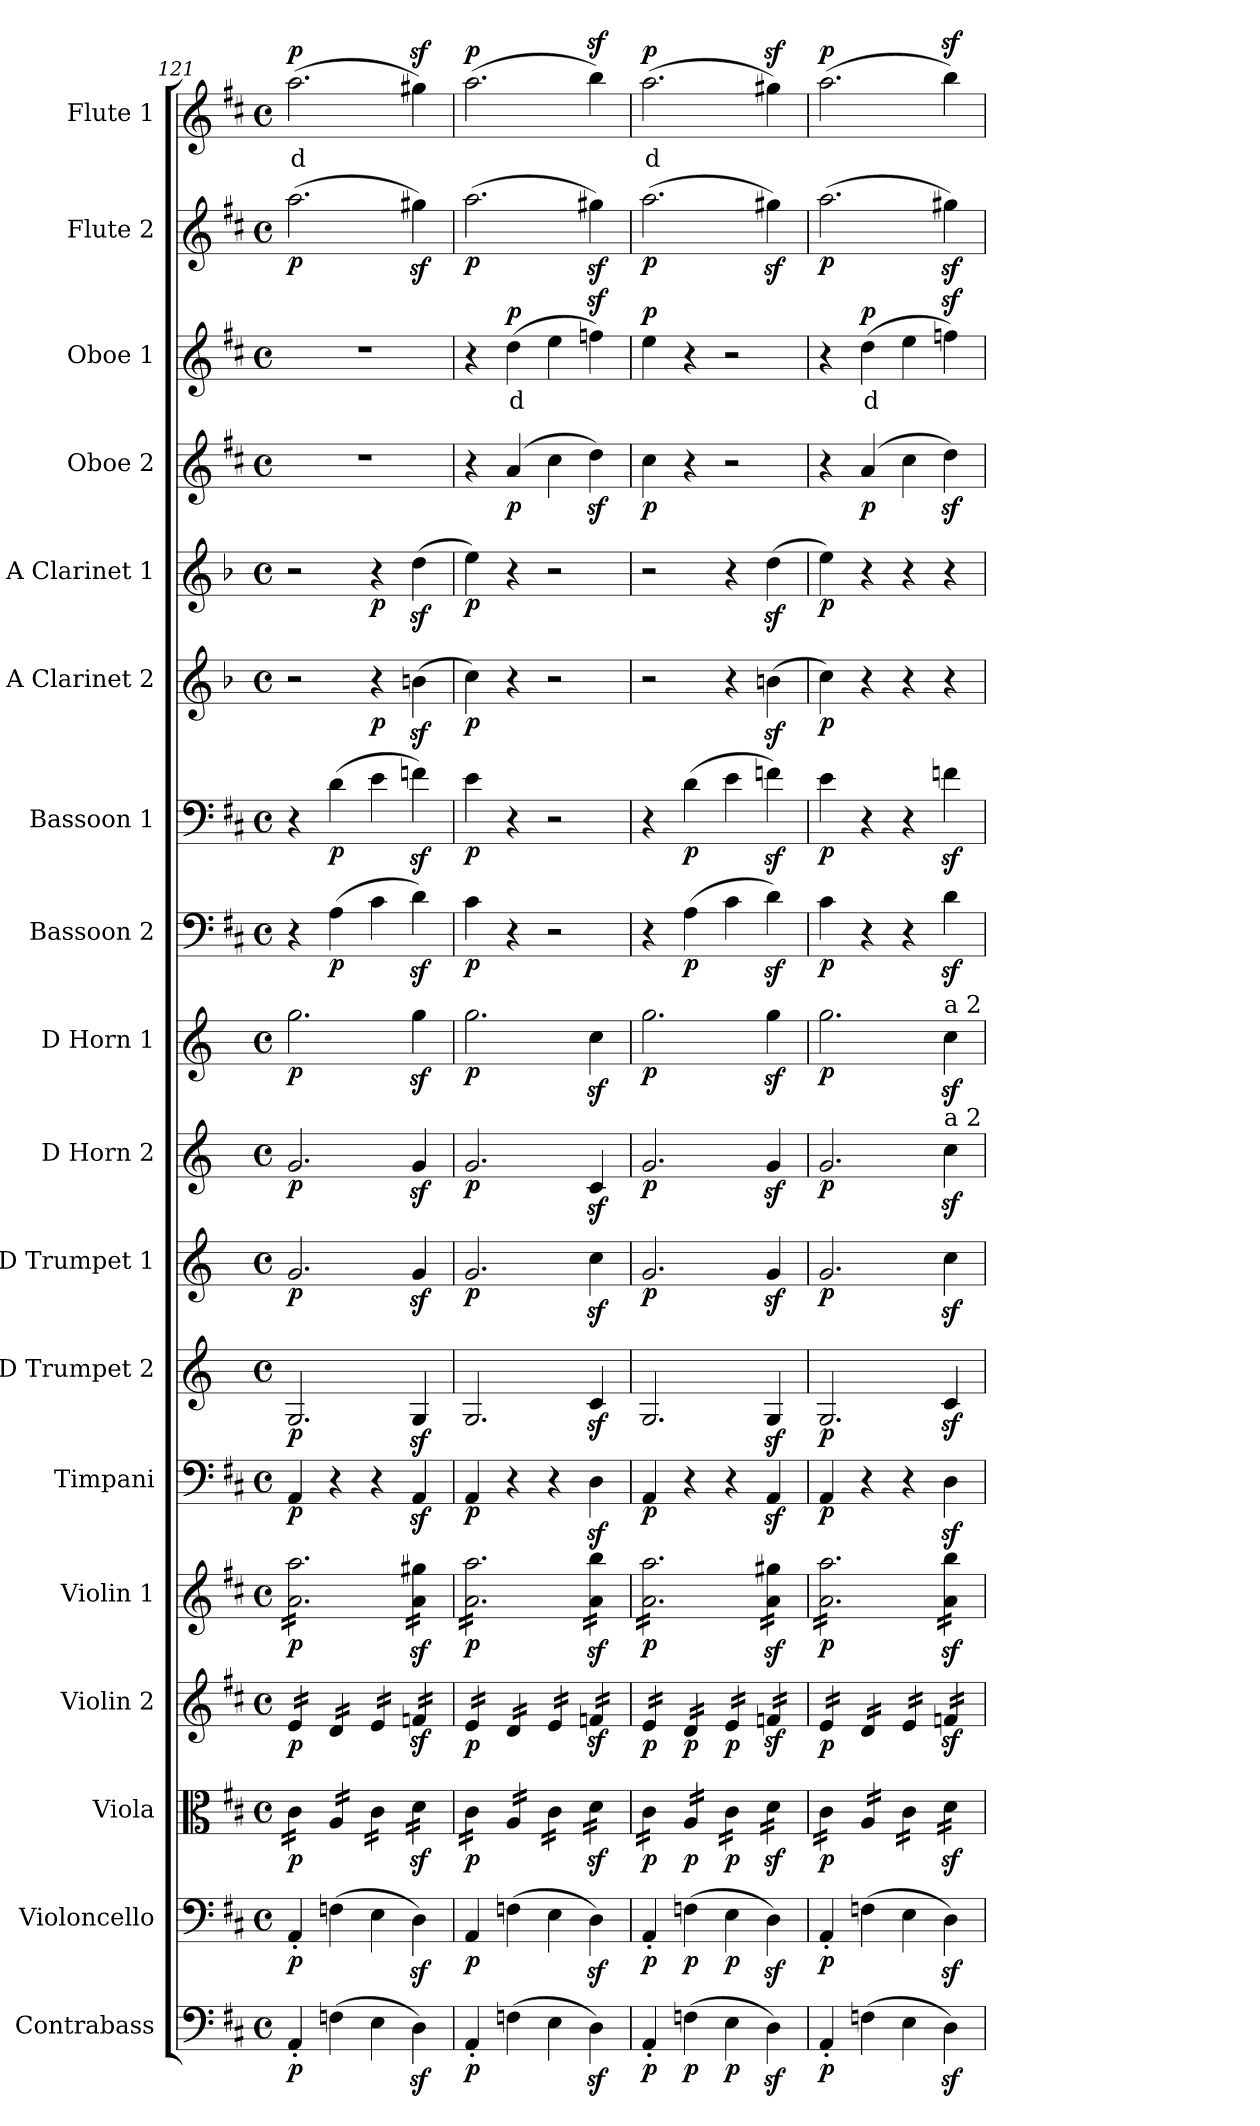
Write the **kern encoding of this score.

**kern	**dynam	**kern	**dynam	**kern	**dynam	**kern	**dynam	**kern	**dynam	**kern	**dynam	**kern	**dynam	**kern	**dynam	**kern	**dynam	**kern	**dynam	**kern	**dynam	**kern	**dynam	**kern	**dynam	**kern	**dynam	**kern	**dynam	**kern	**text	**dynam	**kern	**dynam	**kern	**text	**dynam
*part18	*part18	*part17	*part17	*part16	*part16	*part15	*part15	*part14	*part14	*part13	*part13	*part12	*part12	*part11	*part11	*part10	*part10	*part9	*part9	*part8	*part8	*part7	*part7	*part6	*part6	*part5	*part5	*part4	*part4	*part3	*part3	*part3	*part2	*part2	*part1	*part1	*part1
*staff18	*staff18	*staff17	*staff17	*staff16	*staff16	*staff15	*staff15	*staff14	*staff14	*staff13	*staff13	*staff12	*staff12	*staff11	*staff11	*staff10	*staff10	*staff9	*staff9	*staff8	*staff8	*staff7	*staff7	*staff6	*staff6	*staff5	*staff5	*staff4	*staff4	*staff3	*staff3	*staff3	*staff2	*staff2	*staff1	*staff1	*staff1
*I"Contrabass	*	*I"Violoncello	*	*I"Viola	*	*I"Violin 2	*	*I"Violin 1	*	*I"Timpani	*	*I"D Trumpet 2	*	*I"D Trumpet 1	*	*I"D Horn 2	*	*I"D Horn 1	*	*I"Bassoon 2	*	*I"Bassoon 1	*	*I"A Clarinet 2	*	*I"A Clarinet 1	*	*I"Oboe 2	*	*I"Oboe 1	*	*	*I"Flute 2	*	*I"Flute 1	*	*
*I'Cb	*	*I'Vc	*	*I'Vla	*	*I'Vln 2	*	*I'Vln 1	*	*I'Timp	*	*I'Tpt 2	*	*I'Tpt 1	*	*I'Hn 2	*	*I'Hn 1	*	*I'Bsn 2	*	*I'Bsn 1	*	*I'Cl 2	*	*I'Cl 1	*	*I'Ob 2	*	*I'Ob 1	*	*	*I'Fl 2	*	*I'Fl 1	*	*
*clefF4	*	*clefF4	*	*clefC3	*	*clefG2	*	*clefG2	*	*clefF4	*	*clefG2	*	*clefG2	*	*clefG2	*	*clefG2	*	*clefF4	*	*clefF4	*	*clefG2	*	*clefG2	*	*clefG2	*	*clefG2	*	*	*clefG2	*	*clefG2	*	*
*ITrd7c12	*	*	*	*	*	*	*	*	*	*	*	*ITrd-1c-2	*	*ITrd-1c-2	*	*ITrd6c10	*	*ITrd6c10	*	*	*	*	*	*ITrd2c3	*	*ITrd2c3	*	*	*	*	*	*	*	*	*	*	*
*k[f#c#]	*	*k[f#c#]	*	*k[f#c#]	*	*k[f#c#]	*	*k[f#c#]	*	*k[f#c#]	*	*k[f#c#]	*	*k[f#c#]	*	*k[f#c#]	*	*k[f#c#]	*	*k[f#c#]	*	*k[f#c#]	*	*k[f#c#]	*	*k[f#c#]	*	*k[f#c#]	*	*k[f#c#]	*	*	*k[f#c#]	*	*k[f#c#]	*	*
*M4/4	*	*M4/4	*	*M4/4	*	*M4/4	*	*M4/4	*	*M4/4	*	*M4/4	*	*M4/4	*	*M4/4	*	*M4/4	*	*M4/4	*	*M4/4	*	*M4/4	*	*M4/4	*	*M4/4	*	*M4/4	*	*	*M4/4	*	*M4/4	*	*
*met(c)	*	*met(c)	*	*met(c)	*	*met(c)	*	*met(c)	*	*met(c)	*	*met(c)	*	*met(c)	*	*met(c)	*	*met(c)	*	*met(c)	*	*met(c)	*	*met(c)	*	*met(c)	*	*met(c)	*	*met(c)	*	*	*met(c)	*	*met(c)	*	*
=121	=121	=121	=121	=121	=121	=121	=121	=121	=121	=121	=121	=121	=121	=121	=121	=121	=121	=121	=121	=121	=121	=121	=121	=121	=121	=121	=121	=121	=121	=121	=121	=121	=121	=121	=121	=121	=121
!	!LO:DY:b	!	!LO:DY:b	!	!LO:DY:b	!	!LO:DY:b	!	!LO:DY:b	!	!LO:DY:b	!	!LO:DY:b	!	!LO:DY:b	!	!LO:DY:b	!	!LO:DY:b	!	!	!	!	!	!	!	!	!	!	!	!	!	!	!LO:DY:b	!	!LO:LY:b:color=#FF0000	!LO:DY:b
*	*	*	*	*tremolo	*	*	*	*	*	*	*	*	*	*	*	*	*	*	*	*	*	*	*	*	*	*	*	*	*	*	*	*	*	*	*	*	*
*	*	*	*	*	*	*tremolo	*	*	*	*	*	*	*	*	*	*	*	*	*	*	*	*	*	*	*	*	*	*	*	*	*	*	*	*	*	*	*
*	*	*	*	*	*	*	*	*tremolo	*	*	*	*	*	*	*	*	*	*	*	*	*	*	*	*	*	*	*	*	*	*	*	*	*	*	*	*	*
4AAA'/	p	4AA'/	p	16c#\LL	p	16e/LL	p	16a\ 16aa\LL	p	4AA/	p	2.A/	p	2.a/	p	2.A/	p	2.a\	p	4r	.	4r	.	2r	.	2r	.	1r	.	1r	.	.	(2.aa\	p	(2.aa\	d	p
.	.	.	.	16c#\	.	16e/	.	16a\ 16aa\	.	.	.	.	.	.	.	.	.	.	.	.	.	.	.	.	.	.	.	.	.	.	.	.	.	.	.	.	.
.	.	.	.	16c#\	.	16e/	.	16a\ 16aa\	.	.	.	.	.	.	.	.	.	.	.	.	.	.	.	.	.	.	.	.	.	.	.	.	.	.	.	.	.
.	.	.	.	16c#\JJ	.	16e/JJ	.	16a\ 16aa\	.	.	.	.	.	.	.	.	.	.	.	.	.	.	.	.	.	.	.	.	.	.	.	.	.	.	.	.	.
!	!	!	!	!	!	!	!	!	!	!	!	!	!	!	!	!	!	!	!	!	!LO:DY:b	!	!LO:DY:b	!	!	!	!	!	!	!	!	!	!	!	!	!	!
(4FFn\	.	(4Fn\	.	16A/LL	.	16d/LL	.	16a\ 16aa\	.	4r	.	.	.	.	.	.	.	.	.	(4A\	p	(4d\	p	.	.	.	.	.	.	.	.	.	.	.	.	.	.
.	.	.	.	16A/	.	16d/	.	16a\ 16aa\	.	.	.	.	.	.	.	.	.	.	.	.	.	.	.	.	.	.	.	.	.	.	.	.	.	.	.	.	.
.	.	.	.	16A/	.	16d/	.	16a\ 16aa\	.	.	.	.	.	.	.	.	.	.	.	.	.	.	.	.	.	.	.	.	.	.	.	.	.	.	.	.	.
.	.	.	.	16A/JJ	.	16d/JJ	.	16a\ 16aa\	.	.	.	.	.	.	.	.	.	.	.	.	.	.	.	.	.	.	.	.	.	.	.	.	.	.	.	.	.
!	!	!	!	!	!	!	!	!	!	!	!	!	!	!	!	!	!	!	!	!	!	!	!	!	!LO:DY:b	!	!LO:DY:b	!	!	!	!	!	!	!	!	!	!
4EE\	.	4E\	.	16c#\LL	.	16e/LL	.	16a\ 16aa\	.	4r	.	.	.	.	.	.	.	.	.	4c#\	.	4e\	.	4r	p	4r	p	.	.	.	.	.	.	.	.	.	.
.	.	.	.	16c#\	.	16e/	.	16a\ 16aa\	.	.	.	.	.	.	.	.	.	.	.	.	.	.	.	.	.	.	.	.	.	.	.	.	.	.	.	.	.
.	.	.	.	16c#\	.	16e/	.	16a\ 16aa\	.	.	.	.	.	.	.	.	.	.	.	.	.	.	.	.	.	.	.	.	.	.	.	.	.	.	.	.	.
.	.	.	.	16c#\JJ	.	16e/JJ	.	16a\ 16aa\JJ	.	.	.	.	.	.	.	.	.	.	.	.	.	.	.	.	.	.	.	.	.	.	.	.	.	.	.	.	.
4DDz<\)	.	4Dz<\)	.	16dz<\LL	.	16fnz</LL	.	16a\z< 16gg#X\z<LL	.	4AAz</	.	4Az</	.	4az</	.	4Az</	.	4az<\	.	4dz<\)	.	4fnz<\)	.	(4g#Xz<\	.	(4bz<\	.	.	.	.	.	.	4gg#Xz<\)	.	4gg#Xz<\)	.	.
.	.	.	.	16dz<\	.	16fnz</	.	16a\z< 16gg#X\z<	.	.	.	.	.	.	.	.	.	.	.	.	.	.	.	.	.	.	.	.	.	.	.	.	.	.	.	.	.
.	.	.	.	16dz<\	.	16fnz</	.	16a\z< 16gg#X\z<	.	.	.	.	.	.	.	.	.	.	.	.	.	.	.	.	.	.	.	.	.	.	.	.	.	.	.	.	.
.	.	.	.	16dz<\JJ	.	16fnz</JJ	.	16a\z< 16gg#X\z<JJ	.	.	.	.	.	.	.	.	.	.	.	.	.	.	.	.	.	.	.	.	.	.	.	.	.	.	.	.	.
=122	=122	=122	=122	=122	=122	=122	=122	=122	=122	=122	=122	=122	=122	=122	=122	=122	=122	=122	=122	=122	=122	=122	=122	=122	=122	=122	=122	=122	=122	=122	=122	=122	=122	=122	=122	=122	=122
!	!LO:DY:b	!	!LO:DY:b	!	!LO:DY:b	!	!LO:DY:b	!	!LO:DY:b	!	!LO:DY:b	!	!	!	!LO:DY:b	!	!LO:DY:b	!	!LO:DY:b	!	!LO:DY:b	!	!LO:DY:b	!	!LO:DY:b	!	!LO:DY:b	!	!	!	!	!	!	!LO:DY:b	!	!	!LO:DY:b
4AAA'/	p	4AA/	p	16c#\LL	p	16e/LL	p	16a\ 16aa\LL	p	4AA/	p	2.A/	.	2.a/	p	2.A/	p	2.a\	p	4c#\	p	4e\	p	4a\)	p	4cc#\)	p	4r	.	4r	.	.	(2.aa\	p	(2.aa\	.	p
.	.	.	.	16c#\	.	16e/	.	16a\ 16aa\	.	.	.	.	.	.	.	.	.	.	.	.	.	.	.	.	.	.	.	.	.	.	.	.	.	.	.	.	.
.	.	.	.	16c#\	.	16e/	.	16a\ 16aa\	.	.	.	.	.	.	.	.	.	.	.	.	.	.	.	.	.	.	.	.	.	.	.	.	.	.	.	.	.
.	.	.	.	16c#\JJ	.	16e/JJ	.	16a\ 16aa\	.	.	.	.	.	.	.	.	.	.	.	.	.	.	.	.	.	.	.	.	.	.	.	.	.	.	.	.	.
!	!	!	!	!	!	!	!	!	!	!	!	!	!	!	!	!	!	!	!	!	!	!	!	!	!	!	!	!	!LO:DY:b	!	!LO:LY:b:color=#FF0000	!LO:DY:b	!	!	!	!	!
(4FFn\	.	(4Fn\	.	16A/LL	.	16d/LL	.	16a\ 16aa\	.	4r	.	.	.	.	.	.	.	.	.	4r	.	4r	.	4r	.	4r	.	(4a/	p	(4dd\	d	p	.	.	.	.	.
.	.	.	.	16A/	.	16d/	.	16a\ 16aa\	.	.	.	.	.	.	.	.	.	.	.	.	.	.	.	.	.	.	.	.	.	.	.	.	.	.	.	.	.
.	.	.	.	16A/	.	16d/	.	16a\ 16aa\	.	.	.	.	.	.	.	.	.	.	.	.	.	.	.	.	.	.	.	.	.	.	.	.	.	.	.	.	.
.	.	.	.	16A/JJ	.	16d/JJ	.	16a\ 16aa\	.	.	.	.	.	.	.	.	.	.	.	.	.	.	.	.	.	.	.	.	.	.	.	.	.	.	.	.	.
4EE\	.	4E\	.	16c#\LL	.	16e/LL	.	16a\ 16aa\	.	4r	.	.	.	.	.	.	.	.	.	2r	.	2r	.	2r	.	2r	.	4cc#\	.	4ee\	.	.	.	.	.	.	.
.	.	.	.	16c#\	.	16e/	.	16a\ 16aa\	.	.	.	.	.	.	.	.	.	.	.	.	.	.	.	.	.	.	.	.	.	.	.	.	.	.	.	.	.
.	.	.	.	16c#\	.	16e/	.	16a\ 16aa\	.	.	.	.	.	.	.	.	.	.	.	.	.	.	.	.	.	.	.	.	.	.	.	.	.	.	.	.	.
.	.	.	.	16c#\JJ	.	16e/JJ	.	16a\ 16aa\JJ	.	.	.	.	.	.	.	.	.	.	.	.	.	.	.	.	.	.	.	.	.	.	.	.	.	.	.	.	.
4DDz<\)	.	4Dz<\)	.	16dz<\LL	.	16fnz</LL	.	16a\z< 16bb\z<LL	.	4Dz<\	.	4dz</	.	4ddz<\	.	4Dz</	.	4dz<\	.	.	.	.	.	.	.	.	.	4ddz<\)	.	4ffnz<\)	.	.	4gg#Xz<\)	.	4bbz<\)	.	.
.	.	.	.	16dz<\	.	16fnz</	.	16a\z< 16bb\z<	.	.	.	.	.	.	.	.	.	.	.	.	.	.	.	.	.	.	.	.	.	.	.	.	.	.	.	.	.
.	.	.	.	16dz<\	.	16fnz</	.	16a\z< 16bb\z<	.	.	.	.	.	.	.	.	.	.	.	.	.	.	.	.	.	.	.	.	.	.	.	.	.	.	.	.	.
.	.	.	.	16dz<\JJ	.	16fnz</JJ	.	16a\z< 16bb\z<JJ	.	.	.	.	.	.	.	.	.	.	.	.	.	.	.	.	.	.	.	.	.	.	.	.	.	.	.	.	.
=123	=123	=123	=123	=123	=123	=123	=123	=123	=123	=123	=123	=123	=123	=123	=123	=123	=123	=123	=123	=123	=123	=123	=123	=123	=123	=123	=123	=123	=123	=123	=123	=123	=123	=123	=123	=123	=123
!	!LO:DY:b	!	!LO:DY:b	!	!LO:DY:b	!	!LO:DY:b	!	!LO:DY:b	!	!LO:DY:b	!	!	!	!LO:DY:b	!	!LO:DY:b	!	!LO:DY:b	!	!	!	!	!	!	!	!	!	!LO:DY:b	!	!	!LO:DY:b	!	!LO:DY:b	!	!LO:LY:b:color=#FF0000	!LO:DY:b
4AAA'/	p	4AA'/	p	16c#\LL	p	16e/LL	p	16a\ 16aa\LL	p	4AA/	p	2.A/	.	2.a/	p	2.A/	p	2.a\	p	4r	.	4r	.	2r	.	2r	.	4cc#\	p	4ee\	.	p	(2.aa\	p	(2.aa\	d	p
.	.	.	.	16c#\	.	16e/	.	16a\ 16aa\	.	.	.	.	.	.	.	.	.	.	.	.	.	.	.	.	.	.	.	.	.	.	.	.	.	.	.	.	.
.	.	.	.	16c#\	.	16e/	.	16a\ 16aa\	.	.	.	.	.	.	.	.	.	.	.	.	.	.	.	.	.	.	.	.	.	.	.	.	.	.	.	.	.
.	.	.	.	16c#\JJ	.	16e/JJ	.	16a\ 16aa\	.	.	.	.	.	.	.	.	.	.	.	.	.	.	.	.	.	.	.	.	.	.	.	.	.	.	.	.	.
!	!LO:DY:b	!	!LO:DY:b	!	!LO:DY:b	!	!LO:DY:b	!	!	!	!	!	!	!	!	!	!	!	!	!	!LO:DY:b	!	!LO:DY:b	!	!	!	!	!	!	!	!	!	!	!	!	!	!
(4FFn\	p	(4Fn\	p	16A/LL	p	16d/LL	p	16a\ 16aa\	.	4r	.	.	.	.	.	.	.	.	.	(4A\	p	(4d\	p	.	.	.	.	4r	.	4r	.	.	.	.	.	.	.
.	.	.	.	16A/	.	16d/	.	16a\ 16aa\	.	.	.	.	.	.	.	.	.	.	.	.	.	.	.	.	.	.	.	.	.	.	.	.	.	.	.	.	.
.	.	.	.	16A/	.	16d/	.	16a\ 16aa\	.	.	.	.	.	.	.	.	.	.	.	.	.	.	.	.	.	.	.	.	.	.	.	.	.	.	.	.	.
.	.	.	.	16A/JJ	.	16d/JJ	.	16a\ 16aa\	.	.	.	.	.	.	.	.	.	.	.	.	.	.	.	.	.	.	.	.	.	.	.	.	.	.	.	.	.
!	!LO:DY:b	!	!LO:DY:b	!	!LO:DY:b	!	!LO:DY:b	!	!	!	!	!	!	!	!	!	!	!	!	!	!	!	!	!	!	!	!	!	!	!	!	!	!	!	!	!	!
4EE\	p	4E\	p	16c#\LL	p	16e/LL	p	16a\ 16aa\	.	4r	.	.	.	.	.	.	.	.	.	4c#\	.	4e\	.	4r	.	4r	.	2r	.	2r	.	.	.	.	.	.	.
.	.	.	.	16c#\	.	16e/	.	16a\ 16aa\	.	.	.	.	.	.	.	.	.	.	.	.	.	.	.	.	.	.	.	.	.	.	.	.	.	.	.	.	.
.	.	.	.	16c#\	.	16e/	.	16a\ 16aa\	.	.	.	.	.	.	.	.	.	.	.	.	.	.	.	.	.	.	.	.	.	.	.	.	.	.	.	.	.
.	.	.	.	16c#\JJ	.	16e/JJ	.	16a\ 16aa\JJ	.	.	.	.	.	.	.	.	.	.	.	.	.	.	.	.	.	.	.	.	.	.	.	.	.	.	.	.	.
4DDz<\)	.	4Dz<\)	.	16dz<\LL	.	16fnz</LL	.	16a\z< 16gg#X\z<LL	.	4AAz</	.	4Az</	.	4az</	.	4Az</	.	4az<\	.	4dz<\)	.	4fnz<\)	.	(4g#Xz<\	.	(4bz<\	.	.	.	.	.	.	4gg#Xz<\)	.	4gg#Xz<\)	.	.
.	.	.	.	16dz<\	.	16fnz</	.	16a\z< 16gg#X\z<	.	.	.	.	.	.	.	.	.	.	.	.	.	.	.	.	.	.	.	.	.	.	.	.	.	.	.	.	.
.	.	.	.	16dz<\	.	16fnz</	.	16a\z< 16gg#X\z<	.	.	.	.	.	.	.	.	.	.	.	.	.	.	.	.	.	.	.	.	.	.	.	.	.	.	.	.	.
.	.	.	.	16dz<\JJ	.	16fnz</JJ	.	16a\z< 16gg#X\z<JJ	.	.	.	.	.	.	.	.	.	.	.	.	.	.	.	.	.	.	.	.	.	.	.	.	.	.	.	.	.
=124	=124	=124	=124	=124	=124	=124	=124	=124	=124	=124	=124	=124	=124	=124	=124	=124	=124	=124	=124	=124	=124	=124	=124	=124	=124	=124	=124	=124	=124	=124	=124	=124	=124	=124	=124	=124	=124
!	!LO:DY:b	!	!LO:DY:b	!	!LO:DY:b	!	!LO:DY:b	!	!LO:DY:b	!	!LO:DY:b	!	!LO:DY:b	!	!LO:DY:b	!	!LO:DY:b	!	!LO:DY:b	!	!LO:DY:b	!	!LO:DY:b	!	!LO:DY:b	!	!LO:DY:b	!	!	!	!	!	!	!LO:DY:b	!	!	!LO:DY:b
4AAA'/	p	4AA'/	p	16c#\LL	p	16e/LL	p	16a\ 16aa\LL	p	4AA/	p	2.A/	p	2.a/	p	2.A/	p	2.a\	p	4c#\	p	4e\	p	4a\)	p	4cc#\)	p	4r	.	4r	.	.	(2.aa\	p	(2.aa\	.	p
.	.	.	.	16c#\	.	16e/	.	16a\ 16aa\	.	.	.	.	.	.	.	.	.	.	.	.	.	.	.	.	.	.	.	.	.	.	.	.	.	.	.	.	.
.	.	.	.	16c#\	.	16e/	.	16a\ 16aa\	.	.	.	.	.	.	.	.	.	.	.	.	.	.	.	.	.	.	.	.	.	.	.	.	.	.	.	.	.
.	.	.	.	16c#\JJ	.	16e/JJ	.	16a\ 16aa\	.	.	.	.	.	.	.	.	.	.	.	.	.	.	.	.	.	.	.	.	.	.	.	.	.	.	.	.	.
!	!	!	!	!	!	!	!	!	!	!	!	!	!	!	!	!	!	!	!	!	!	!	!	!	!	!	!	!	!LO:DY:b	!	!LO:LY:b:color=#FF0000	!LO:DY:b	!	!	!	!	!
(4FFn\	.	(4Fn\	.	16A/LL	.	16d/LL	.	16a\ 16aa\	.	4r	.	.	.	.	.	.	.	.	.	4r	.	4r	.	4r	.	4r	.	(4a/	p	(4dd\	d	p	.	.	.	.	.
.	.	.	.	16A/	.	16d/	.	16a\ 16aa\	.	.	.	.	.	.	.	.	.	.	.	.	.	.	.	.	.	.	.	.	.	.	.	.	.	.	.	.	.
.	.	.	.	16A/	.	16d/	.	16a\ 16aa\	.	.	.	.	.	.	.	.	.	.	.	.	.	.	.	.	.	.	.	.	.	.	.	.	.	.	.	.	.
.	.	.	.	16A/JJ	.	16d/JJ	.	16a\ 16aa\	.	.	.	.	.	.	.	.	.	.	.	.	.	.	.	.	.	.	.	.	.	.	.	.	.	.	.	.	.
4EE\	.	4E\	.	16c#\LL	.	16e/LL	.	16a\ 16aa\	.	4r	.	.	.	.	.	.	.	.	.	4r	.	4r	.	4r	.	4r	.	4cc#\	.	4ee\	.	.	.	.	.	.	.
.	.	.	.	16c#\	.	16e/	.	16a\ 16aa\	.	.	.	.	.	.	.	.	.	.	.	.	.	.	.	.	.	.	.	.	.	.	.	.	.	.	.	.	.
.	.	.	.	16c#\	.	16e/	.	16a\ 16aa\	.	.	.	.	.	.	.	.	.	.	.	.	.	.	.	.	.	.	.	.	.	.	.	.	.	.	.	.	.
.	.	.	.	16c#\JJ	.	16e/JJ	.	16a\ 16aa\JJ	.	.	.	.	.	.	.	.	.	.	.	.	.	.	.	.	.	.	.	.	.	.	.	.	.	.	.	.	.
!	!	!	!	!	!	!	!	!	!	!	!	!	!	!	!	!	!	!LO:TX:a:t=a 2	!	!	!	!	!	!	!	!	!	!	!	!	!	!	!	!	!	!	!
!	!	!	!	!	!	!	!	!	!	!	!	!	!	!	!	!LO:TX:a:t=a 2	!	!	!	!	!	!	!	!	!	!	!	!	!	!	!	!	!	!	!	!	!
4DDz<\)	.	4Dz<\)	.	16dz<\LL	.	16fnz</LL	.	16a\z< 16bb\z<LL	.	4Dz<\	.	4dz</	.	4ddz<\	.	4dz<\	.	4dz<\	.	4dz<\	.	4fnz<\	.	4r	.	4r	.	4ddz<\)	.	4ffnz<\)	.	.	4gg#Xz<\)	.	4bbz<\)	.	.
.	.	.	.	16dz<\	.	16fnz</	.	16a\z< 16bb\z<	.	.	.	.	.	.	.	.	.	.	.	.	.	.	.	.	.	.	.	.	.	.	.	.	.	.	.	.	.
.	.	.	.	16dz<\	.	16fnz</	.	16a\z< 16bb\z<	.	.	.	.	.	.	.	.	.	.	.	.	.	.	.	.	.	.	.	.	.	.	.	.	.	.	.	.	.
.	.	.	.	16dz<\JJ	.	16fnz</JJ	.	16a\z< 16bb\z<JJ	.	.	.	.	.	.	.	.	.	.	.	.	.	.	.	.	.	.	.	.	.	.	.	.	.	.	.	.	.
*	*	*	*	*	*	*	*	*Xtremolo	*	*	*	*	*	*	*	*	*	*	*	*	*	*	*	*	*	*	*	*	*	*	*	*	*	*	*	*	*
*	*	*	*	*	*	*Xtremolo	*	*	*	*	*	*	*	*	*	*	*	*	*	*	*	*	*	*	*	*	*	*	*	*	*	*	*	*	*	*	*
*	*	*	*	*Xtremolo	*	*	*	*	*	*	*	*	*	*	*	*	*	*	*	*	*	*	*	*	*	*	*	*	*	*	*	*	*	*	*	*	*
=	=	=	=	=	=	=	=	=	=	=	=	=	=	=	=	=	=	=	=	=	=	=	=	=	=	=	=	=	=	=	=	=	=	=	=	=	=
*-	*-	*-	*-	*-	*-	*-	*-	*-	*-	*-	*-	*-	*-	*-	*-	*-	*-	*-	*-	*-	*-	*-	*-	*-	*-	*-	*-	*-	*-	*-	*-	*-	*-	*-	*-	*-	*-
